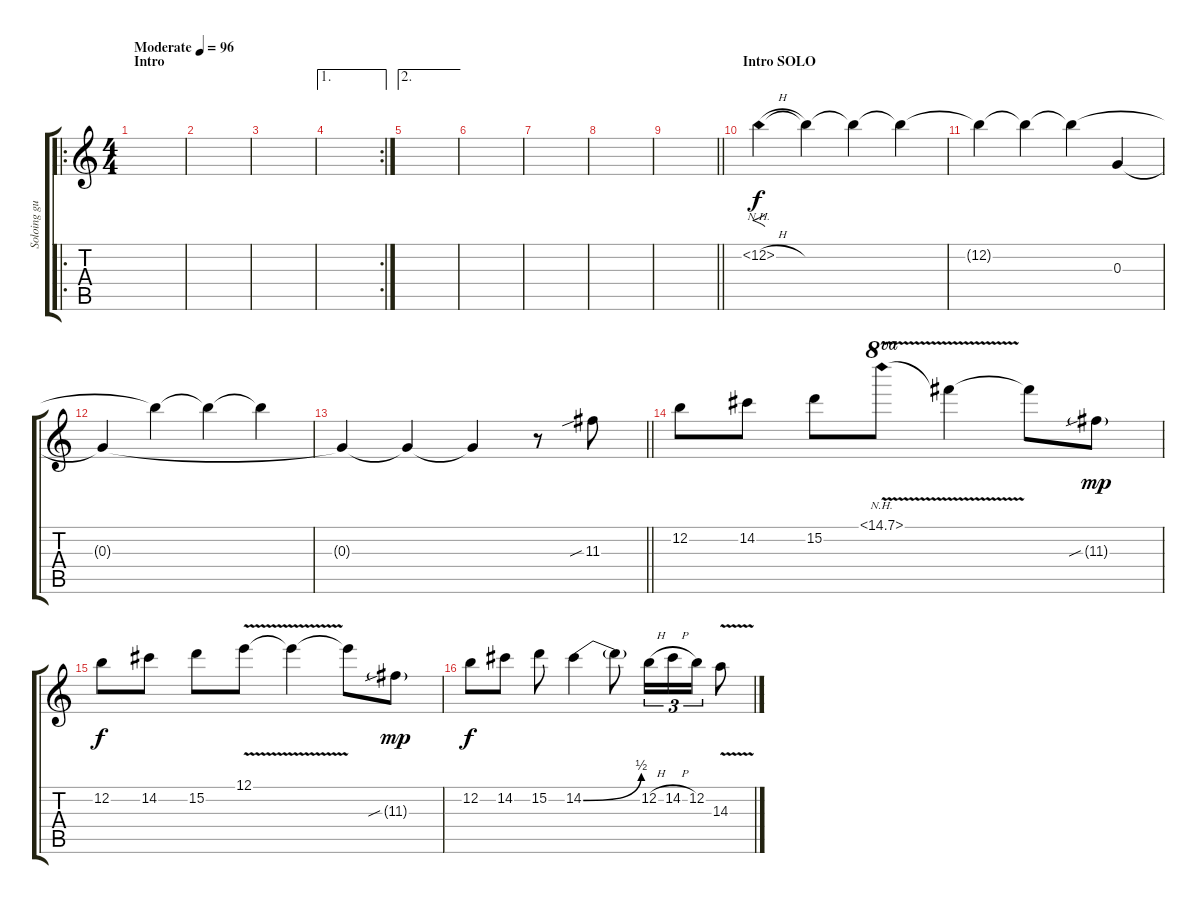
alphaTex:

\track ("Soloing guitar" "Soloing gu") {instrument overdrivenguitar}
\staff {score tabs}
\tuning (E4 B3 G3 D3 A2 E2) {hide}
\ro
\ts (4 4)
\section ("" "Intro")
\tempo (96 "Moderate")
\clef g2
\ks c
|
|
|
\ae 1
\rc 2
|
\ae 2
|
|
|
|
\barLineRight lightlight
|
\section ("" "Intro SOLO")
12.2{nh h}.4{f} 12.2{t}.4 12.2{t}.4 12.2{t}.4 |
12.2{t}.4 12.2{t}.4 12.2{t}.4 0.3.4 |
0.3{t}.4 12.2{t}.4 12.2{t}.4 12.2{t}.4 |
\barLineRight lightlight
0.3{t}.4 0.3{t}.4 0.3{t}.4 r.8 11.3{sib}.8 |
12.2.8 14.2.8 15.2.8 14.1{nh v}.8{ot 8va} 14.1{t}.4 14.1{t}.8 11.3{sib g}.8{dy mp} |
12.2.8{dy f} 14.2.8 15.2.8 12.1{v}.8 12.1{t}.4 12.1{t}.8 11.3{sib g}.8{dy mp} |
12.2.8{dy f} 14.2.8 15.2.8 14.2{be (bend 0 0 60 2)}.4 14.2{t}.8 12.2{h}.16{tu (3 2)} 14.2{h}.16{tu (3 2)} 12.2.16{tu (3 2)} 14.3{v}.8
